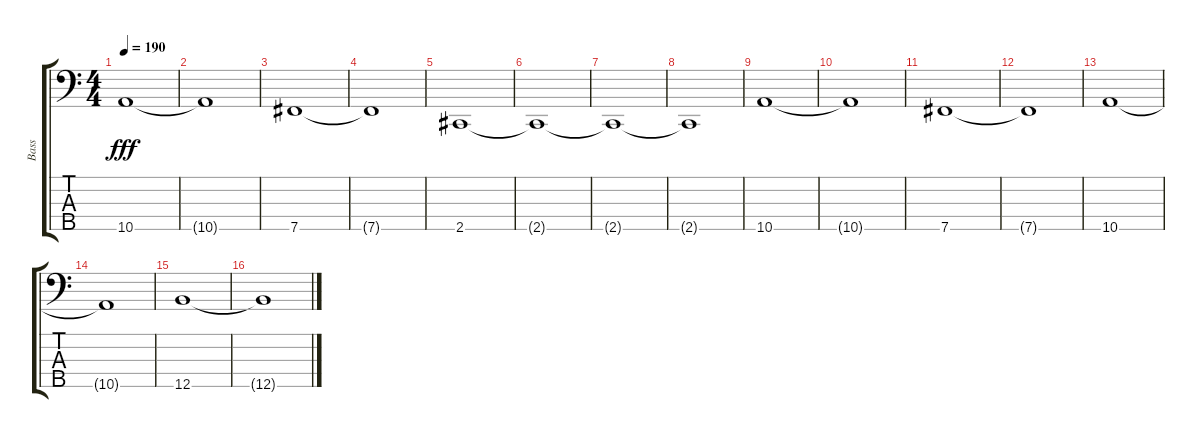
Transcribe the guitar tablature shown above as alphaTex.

\track ("Bass" "Bass") {instrument electricbasspick}
\staff {score tabs}
\tuning (Ab2 E2 B1 Gb1 B0) {hide}
\ts (4 4)
\tempo 190
\clef f4
\ks c
10.5.1{dy fff} |
10.5{t}.1 |
7.5.1 |
7.5{t}.1 |
2.5.1 |
2.5{t}.1 |
2.5{t}.1 |
2.5{t}.1 |
10.5.1 |
10.5{t}.1 |
7.5.1 |
7.5{t}.1 |
10.5.1 |
10.5{t}.1 |
12.5.1 |
12.5{t}.1
